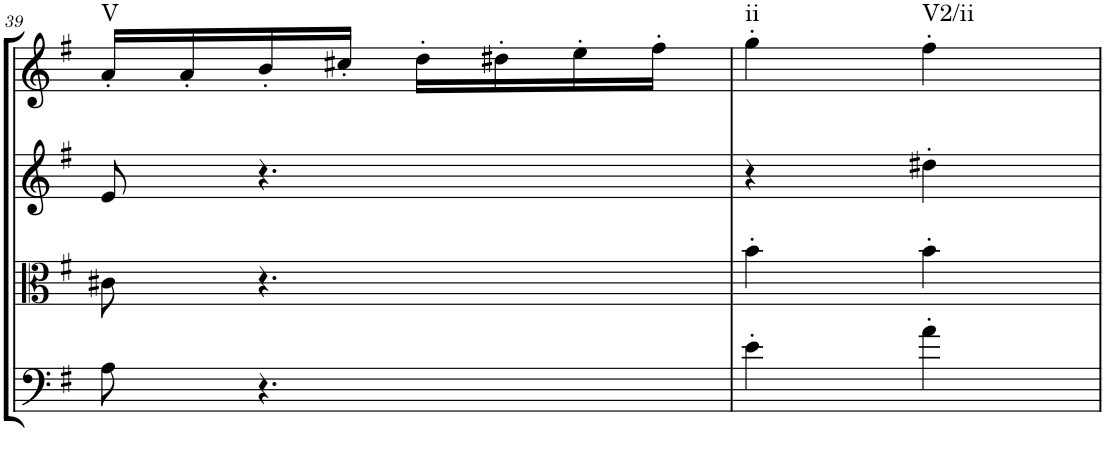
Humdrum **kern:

**kern	**kern	**kern	**kern	**harte
*part4	*part3	*part2	*part1	*part1
*staff4	*staff3	*staff2	*staff1	*
*I"Cello	*I"Viola	*I"2nd Violin	*I"1st Violin	*
*	*I'Vla	*I'Vln	*I'Vln	*
!!LO:PB:g=z
*clefF4	*clefC3	*clefG2	*clefG2	*
*k[f#]	*k[f#]	*k[f#]	*k[f#]	*
*G:	*G:	*G:	*G:	*
*M2/4	*M2/4	*M2/4	*M2/4	*
=39	=39	=39	=39	=39
!	!	!	!	!LO:H:kt=V
8A\	8c#X\	8e/	16a'/LL	N
.	.	.	16a'/	.
4.r	4.r	4.r	16b'/	.
.	.	.	16cc#X'/JJ	.
.	.	.	16dd'\LL	.
.	.	.	16dd#X'\	.
.	.	.	16ee'\	.
.	.	.	16ff#'\JJ	.
=40	=40	=40	=40	=40
!	!	!	!	!LO:H:kt=ii
4e'\	4b'\	4r	4gg'\	N
!	!	!	!	!LO:H:kt=V2/ii
4a'\	4b'\	4dd#X'\	4ff#'\	N
=	=	=	=	=
*-	*-	*-	*-	*-
